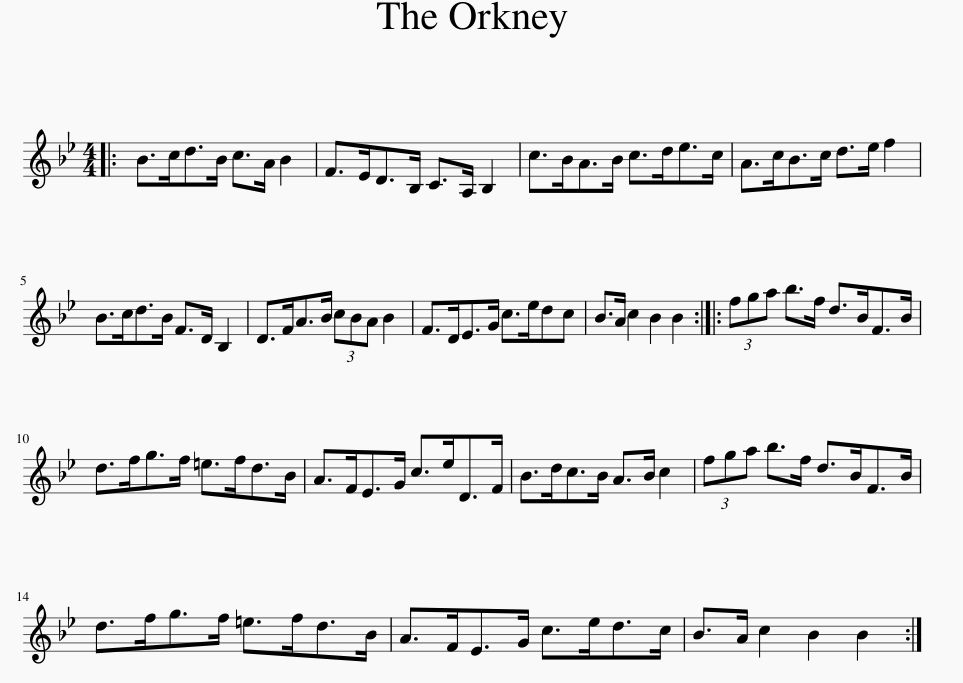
X:1
L:1/8
M:4/4
I:linebreak $
K:Gmin
V:1 treble
V:1
|: B>cd>B c>A B2 | F>ED>B, C>A, B,2 | c>BA>B c>de>c | A>cB>c d>e f2 |$ B>cd>B F>D B,2 | %5
 D>FA>B (3cBA B2 | F>DE>G c>edc | B>A c2 B2 B2 :: (3fga b>f d>BF>B |$ d>fg>f =e>fd>B | %10
 A>FE>G c>eD>F | B>dc>B A>B c2 | (3fga b>f d>BF>B |$ d>fg>f =e>fd>B | A>FE>G c>ed>c | %15
 B>A c2 B2 B2 :| %16
